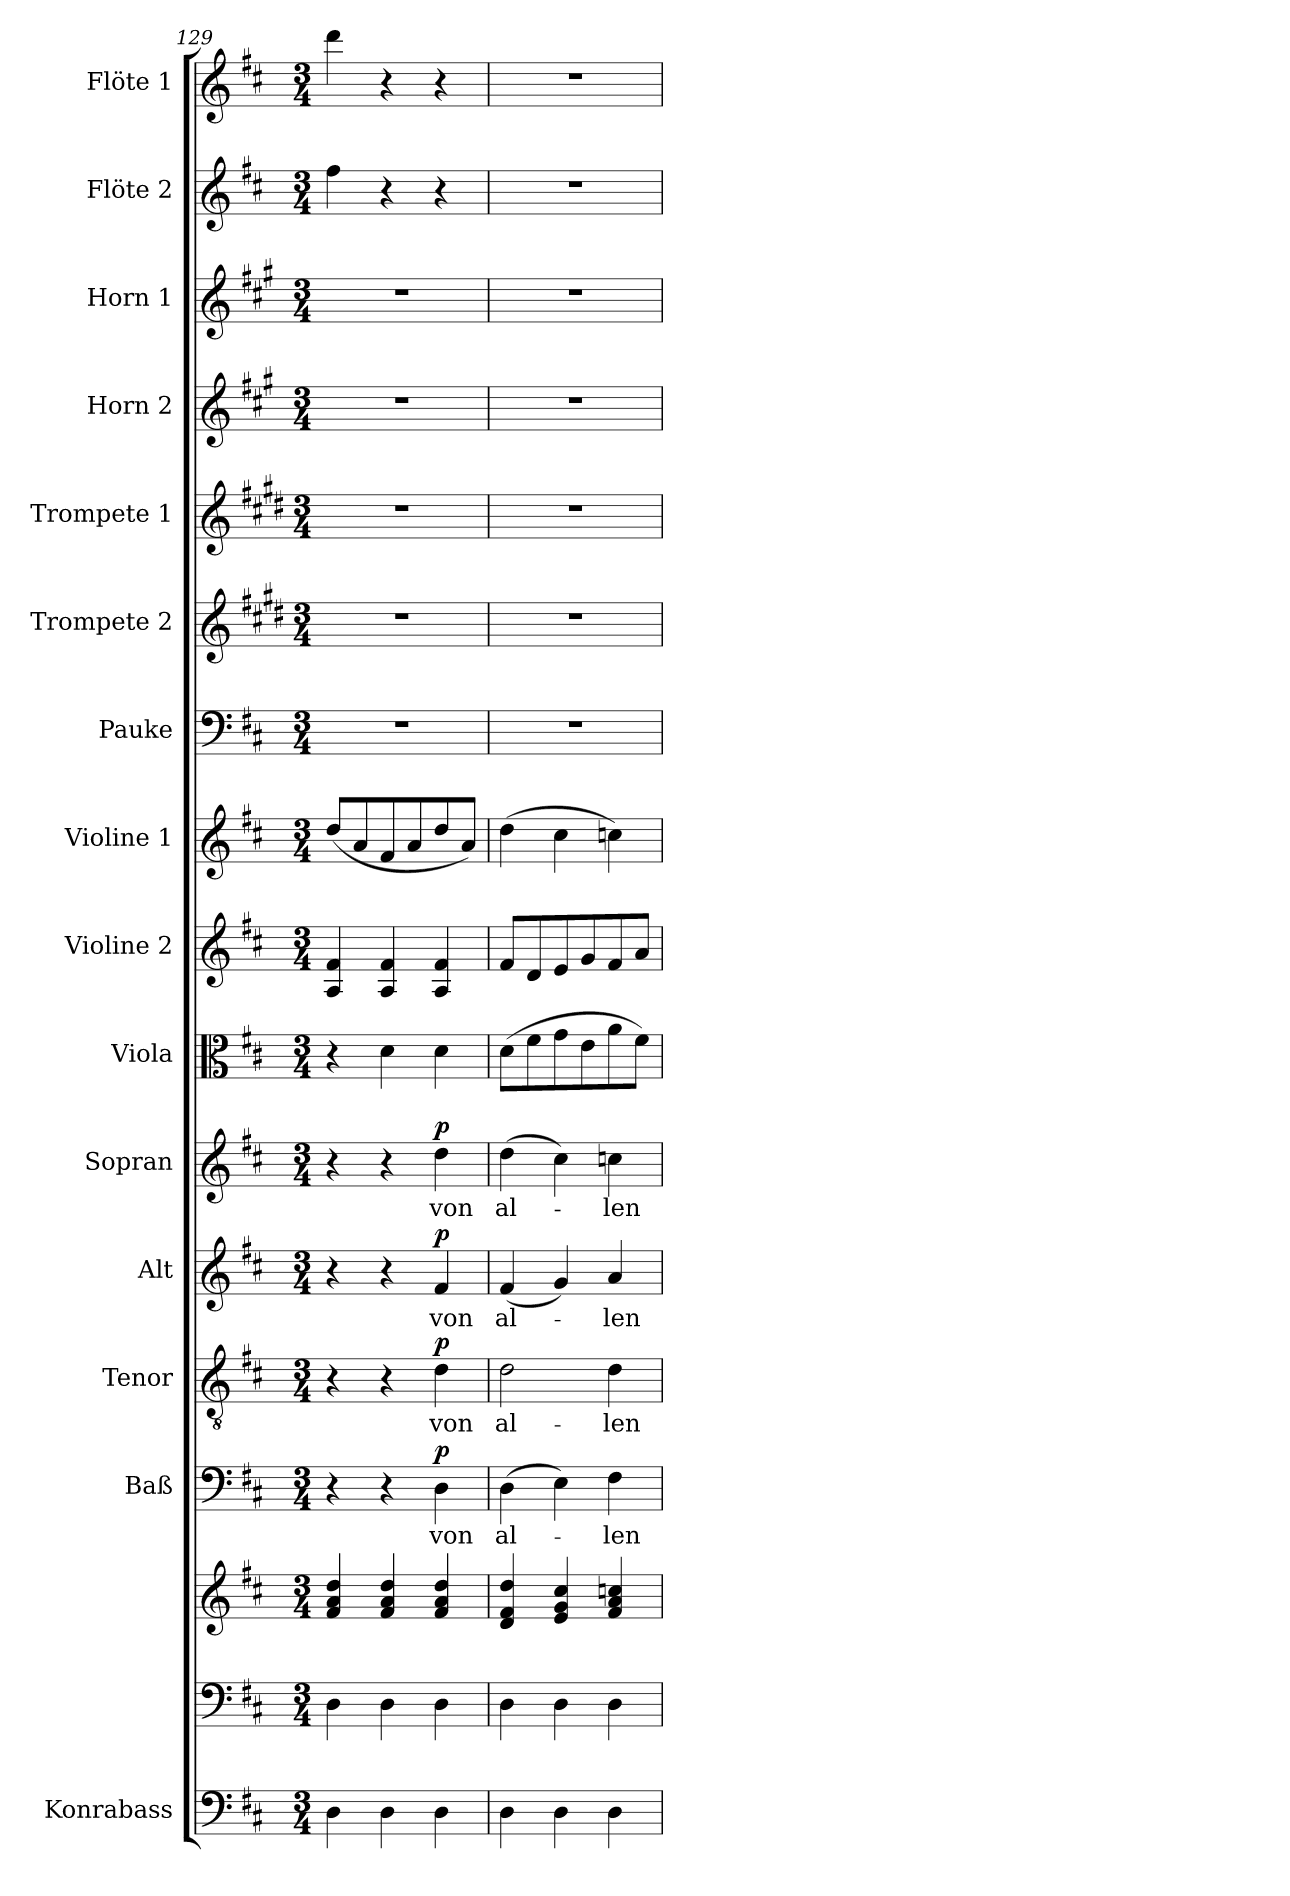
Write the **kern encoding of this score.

**kern	**kern	**kern	**kern	**text	**dynam	**kern	**text	**dynam	**kern	**text	**dynam	**kern	**text	**dynam	**kern	**kern	**kern	**kern	**kern	**kern	**kern	**kern	**kern	**kern
*part16	*part15	*part15	*part14	*part14	*part14	*part13	*part13	*part13	*part12	*part12	*part12	*part11	*part11	*part11	*part10	*part9	*part8	*part7	*part6	*part5	*part4	*part3	*part2	*part1
*staff17	*staff16	*staff15	*staff14	*staff14	*staff14	*staff13	*staff13	*staff13	*staff12	*staff12	*staff12	*staff11	*staff11	*staff11	*staff10	*staff9	*staff8	*staff7	*staff6	*staff5	*staff4	*staff3	*staff2	*staff1
*I"Konrabass	*	*	*I"Baß	*	*	*I"Tenor	*	*	*I"Alt	*	*	*I"Sopran	*	*	*I"Viola	*I"Violine 2	*I"Violine 1	*I"Pauke	*I"Trompete 2	*I"Trompete 1	*I"Horn 2	*I"Horn 1	*I"Flöte 2	*I"Flöte 1
*I'Kb.	*	*	*I'Baß	*	*	*I'Ten	*	*	*I'Alt	*	*	*I'Sop	*	*	*I'Vla.	*I'Vln. 2	*I'Vln. 1	*I'Pk.	*I'Trp. 2	*I'Trp. 1	*I'Hrn. 2	*I'Hrn. 1	*I'Fl. 2	*I'Fl. 1
*clefF4	*clefF4	*clefG2	*clefF4	*	*	*clefGv2	*	*	*clefG2	*	*	*clefG2	*	*	*clefC3	*clefG2	*clefG2	*clefF4	*clefG2	*clefG2	*clefG2	*clefG2	*clefG2	*clefG2
*ITrd7c12	*	*	*	*	*	*	*	*	*	*	*	*	*	*	*	*	*	*	*ITrd1c2	*ITrd1c2	*ITrd4c7	*ITrd4c7	*	*
*k[f#c#]	*k[f#c#]	*k[f#c#]	*k[f#c#]	*	*	*k[f#c#]	*	*	*k[f#c#]	*	*	*k[f#c#]	*	*	*k[f#c#]	*k[f#c#]	*k[f#c#]	*k[f#c#]	*k[f#c#]	*k[f#c#]	*k[f#c#]	*k[f#c#]	*k[f#c#]	*k[f#c#]
*D:	*D:	*D:	*D:	*	*	*D:	*	*	*D:	*	*	*D:	*	*	*D:	*D:	*D:	*D:	*D:	*D:	*D:	*D:	*D:	*D:
*M3/4	*M3/4	*M3/4	*M3/4	*	*	*M3/4	*	*	*M3/4	*	*	*M3/4	*	*	*M3/4	*M3/4	*M3/4	*M3/4	*M3/4	*M3/4	*M3/4	*M3/4	*M3/4	*M3/4
=129	=129	=129	=129	=129	=129	=129	=129	=129	=129	=129	=129	=129	=129	=129	=129	=129	=129	=129	=129	=129	=129	=129	=129	=129
4DD\	4D\	4f#/ 4a/ 4dd/	4r	.	.	4r	.	.	4r	.	.	4r	.	.	4r	4A/ 4f#/	(<8dd/L	2.r	2.r	2.r	2.r	2.r	4ff#\	4ddd\
.	.	.	.	.	.	.	.	.	.	.	.	.	.	.	.	.	8a/	.	.	.	.	.	.	.
4DD\	4D\	4f#/ 4a/ 4dd/	4r	.	.	4r	.	.	4r	.	.	4r	.	.	4d\	4A/ 4f#/	8f#/	.	.	.	.	.	4r	4r
.	.	.	.	.	.	.	.	.	.	.	.	.	.	.	.	.	8a/	.	.	.	.	.	.	.
!	!	!	!	!LO:LY:b	!LO:DY:a	!	!LO:LY:b	!LO:DY:a	!	!LO:LY:b	!LO:DY:a	!	!LO:LY:b	!LO:DY:a	!	!	!	!	!	!	!	!	!	!
4DD\	4D\	4f#/ 4a/ 4dd/	4D\	von	p	4d\	von	p	4f#/	von	p	4dd\	von	p	4d\	4A/ 4f#/	8dd/	.	.	.	.	.	4r	4r
.	.	.	.	.	.	.	.	.	.	.	.	.	.	.	.	.	8a/J)	.	.	.	.	.	.	.
=130	=130	=130	=130	=130	=130	=130	=130	=130	=130	=130	=130	=130	=130	=130	=130	=130	=130	=130	=130	=130	=130	=130	=130	=130
!	!	!	!	!LO:LY:b	!	!	!LO:LY:b	!	!	!LO:LY:b	!	!	!LO:LY:b	!	!	!	!	!	!	!	!	!	!	!
4DD\	4D\	4d/ 4f#/ 4dd/	(>4D\	al-	.	2d\	al-	.	(<4f#/	al-	.	(>4dd\	al-	.	(>8d\L	8f#/L	(>4dd\	2.r	2.r	2.r	2.r	2.r	2.r	2.r
.	.	.	.	.	.	.	.	.	.	.	.	.	.	.	8f#\	8d/	.	.	.	.	.	.	.	.
4DD\	4D\	4e/ 4g/ 4cc#/	4E\)	.	.	.	.	.	4g/)	.	.	4cc#\)	.	.	8g\	8e/	4cc#\	.	.	.	.	.	.	.
.	.	.	.	.	.	.	.	.	.	.	.	.	.	.	8e\	8g/	.	.	.	.	.	.	.	.
!	!	!	!	!LO:LY:b	!	!	!LO:LY:b	!	!	!LO:LY:b	!	!	!LO:LY:b	!	!	!	!	!	!	!	!	!	!	!
4DD\	4D\	4f#/ 4a/ 4ccn/	4F#\	-len	.	4d\	-len	.	4a/	-len	.	4ccn\	-len	.	8a\	8f#/	4ccn\)	.	.	.	.	.	.	.
.	.	.	.	.	.	.	.	.	.	.	.	.	.	.	8f#\J)	8a/J	.	.	.	.	.	.	.	.
=	=	=	=	=	=	=	=	=	=	=	=	=	=	=	=	=	=	=	=	=	=	=	=	=
*-	*-	*-	*-	*-	*-	*-	*-	*-	*-	*-	*-	*-	*-	*-	*-	*-	*-	*-	*-	*-	*-	*-	*-	*-
